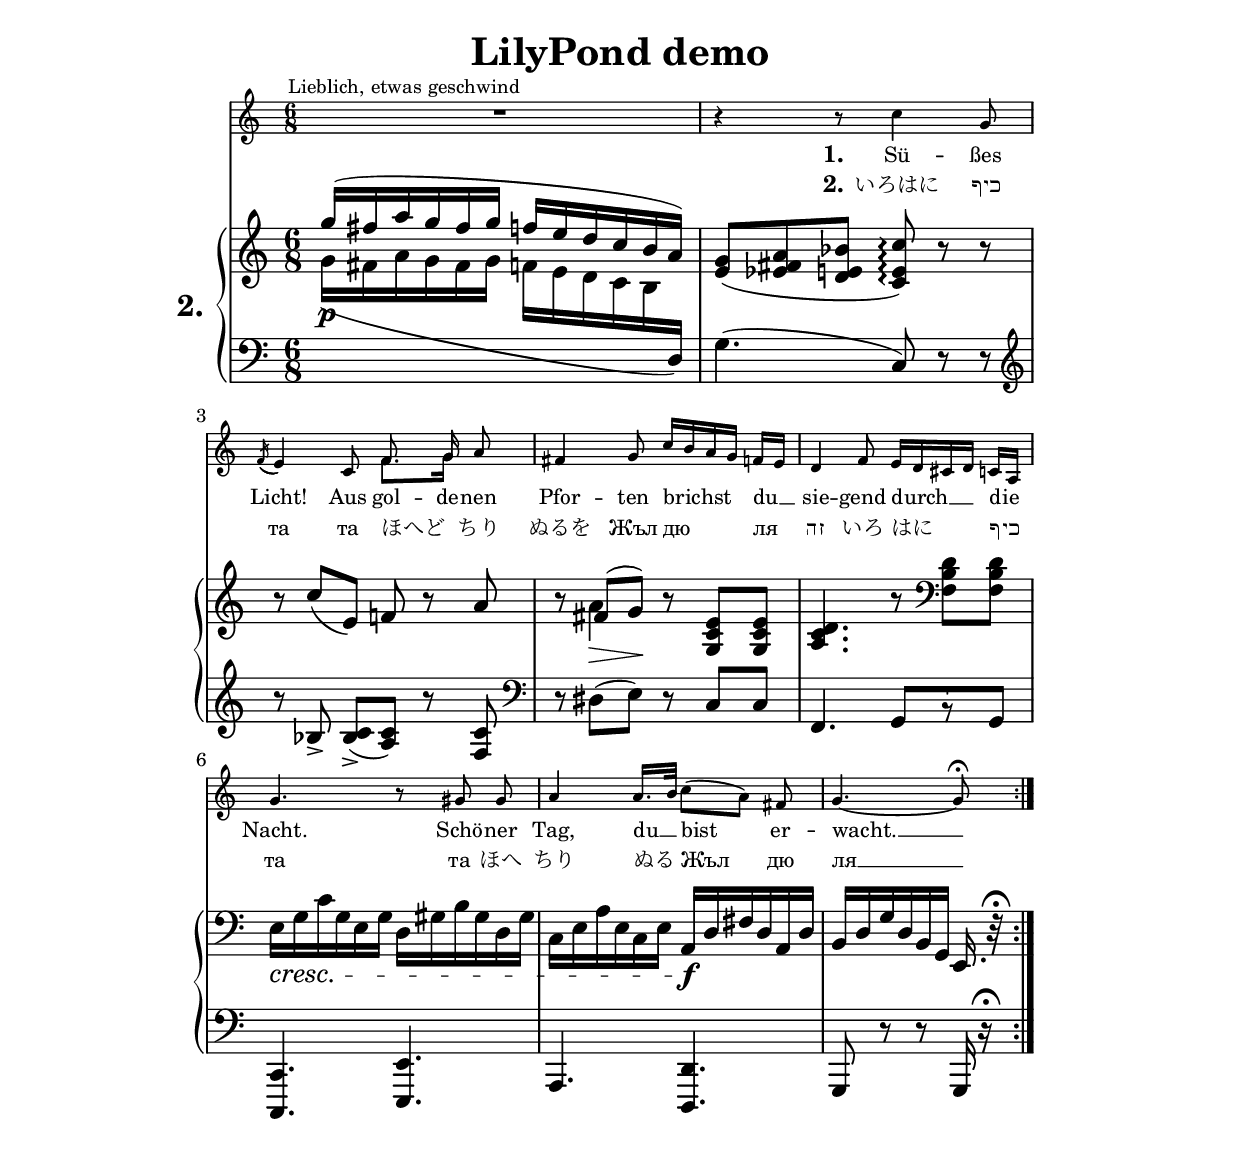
\header {
    title = "LilyPond demo"
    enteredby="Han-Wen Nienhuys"
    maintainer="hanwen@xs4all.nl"

    texidoc = "
heavily mutilated Edition Peters Morgenlied by Schubert"

}

\version "2.4.0"

ignoreMelisma =	\set ignoreMelismata = ##t
ignoreMelismaOff = \unset ignoreMelismata 

#(set-global-staff-size 21)

\paper  {
%#(set-global-staff-size (* 5.8 mm))
  indent = #(* mm 4)
  linewidth = #(* mm 140)
  interscoreline = 2.\mm
  betweensystemspace = 15\mm
  raggedbottom = ##t 
}

modernAccidentals = {
  \set Staff.extraNatural =  ##f
  \set Staff.autoAccidentals =  #'(Staff (same-octave . 1) (any-octave . 0))
  \set Staff.autoCautionaries =  #'()  
}


melody =    \relative c'' \repeat volta 2 \context Voice = "singer" {
    \time 6/8
    \autoBeamOff
    s1*0^\markup {  \bigger { \hspace #-3.0 Lieblich, etwas geschwind } }
  R2.
  r4 r8 c4 g8 |
 \acciaccatura { f16( }  e4) c8
    <<
	\new Voice { \stemUp f8. g16 }
	{ \stemDown f8.[ g16] } >> \stemNeutral a8 |
  fis4  g8 c16[ b a g] f[ e] |
  d4 f8
    \transpose a' e' \relative c'' { a16[ g fis! g] f![ d]  } |
  g4. r8 gis gis |
  a4 a16.[ b32] c8[( a]) fis8 |
  g4.~ g8-\fermata
}


firstVerse = \lyricmode {
    \set stanza = "1."
    
    Sü -- ßes Licht! Aus
    \ignoreMelisma
    gol --
    \ignoreMelismaOff

    de -- nen  Pfor -- ten brichst du __ | 
    sie -- gend durch __ die Nacht. Schö -- ner Tag, du __ bist er -- wacht. __ 
    }

secondVerse = \lyricmode {
    \set stanza = "2."
  いろはに כיף та та ほへど ちり  ぬるを
    
  Жъл  дю ля זה
    
  いろ はに כיף та та ほへ ちり ぬる
    
  Жъл дю ля __
    }

pianoRH =  \relative c''' \repeat volta 2\new Voice {
    #(set-accidental-style 'modern)
    \voiceOne
    g16( fis a g fis g f e d c b
    \oneVoice
    a ) | 
    <g e>8( <es fis a> <d e bes'> <c e c'>\arpeggio) r8 r | 
    r8 c'( e,) f r a |
    \once \override DynamicLineSpanner   #'padding =#3
    r8
	<< { fis( g) } \\
	<< { a4 } { s8\> s8\! }    >> >> r8 <e c g>8[  <e c g>] |
    <d c a>4. r8 \clef bass  <d b f> <d b f> |
    \setTextCresc
    e,16_" "\<
    g c g e g d gis b gis d gis |
    c, e a e c e a,-\f\! d fis d a d |
    b d g  d b g e16. r32\fermata
}

pianoLH =  \relative c'' \repeat volta 2\new Voice {
    #(set-accidental-style 'modern)
    \voiceTwo
    g16(_\p fis a g fis g

    f e d c b

    \change Staff = down
	\oneVoice
    d,) | 
     g4.( c,8) r r
    \clef treble \grace s16 r8 <bes'>8-> <bes c>8->([ <a c>)] r <f c'> |
    \clef bass
    r8 dis( e) r c c |
    f,4.  g8[ r8 g] |
    <c, c,>4. <e e,>4. |
    a,4. <d d,>4. |
    g,8 r r g16 r16\fermata 
    }

\book {
    \score {
	<< \time 6/8
	   \new Staff \with {
	     fontSize = #-3
	     \override StaffSymbol #'staff-space = #(magstep -3)
	   } <<
	       \context Staff #(set-accidental-style 'modern)
	       \melody >>
	   \lyricsto "singer" \new Lyrics \firstVerse
	   \lyricsto "singer" \new Lyrics \secondVerse
	   \new PianoStaff << 
	       \set PianoStaff.instrument = \markup {
		   \bold
		   \bigger\bigger\bigger\bigger \huge "2." \hspace #1.0 }
	       \context Staff = up <<
		 \pianoRH
		 \pianoLH
		 >>
	       \context Staff = down { \clef bass \skip 1*2 }
	   >> 
       >>

	\layout {
	    \context {
		\Lyrics
		minimumVerticalExtent = #'(-0.85 . 2.2)
		\override LyricText #'font-size = #-1
	    }
	    \context {
		\Score
		\override Beam #'thickness = #0.55
		\override Beam #'auto-knee-gap = #4.0
		\override SpacingSpanner #'spacing-increment = #1.0
		\override Stem #'stemlet-length = #0.5
		\override Slur #'height-limit = #1.5
	    }
	    \context {
		\PianoStaff
		\override VerticalAlignment #'forced-distance = #10
	    }
	}
	\midi {
	    \tempo 4 = 70
	}
    }
}

